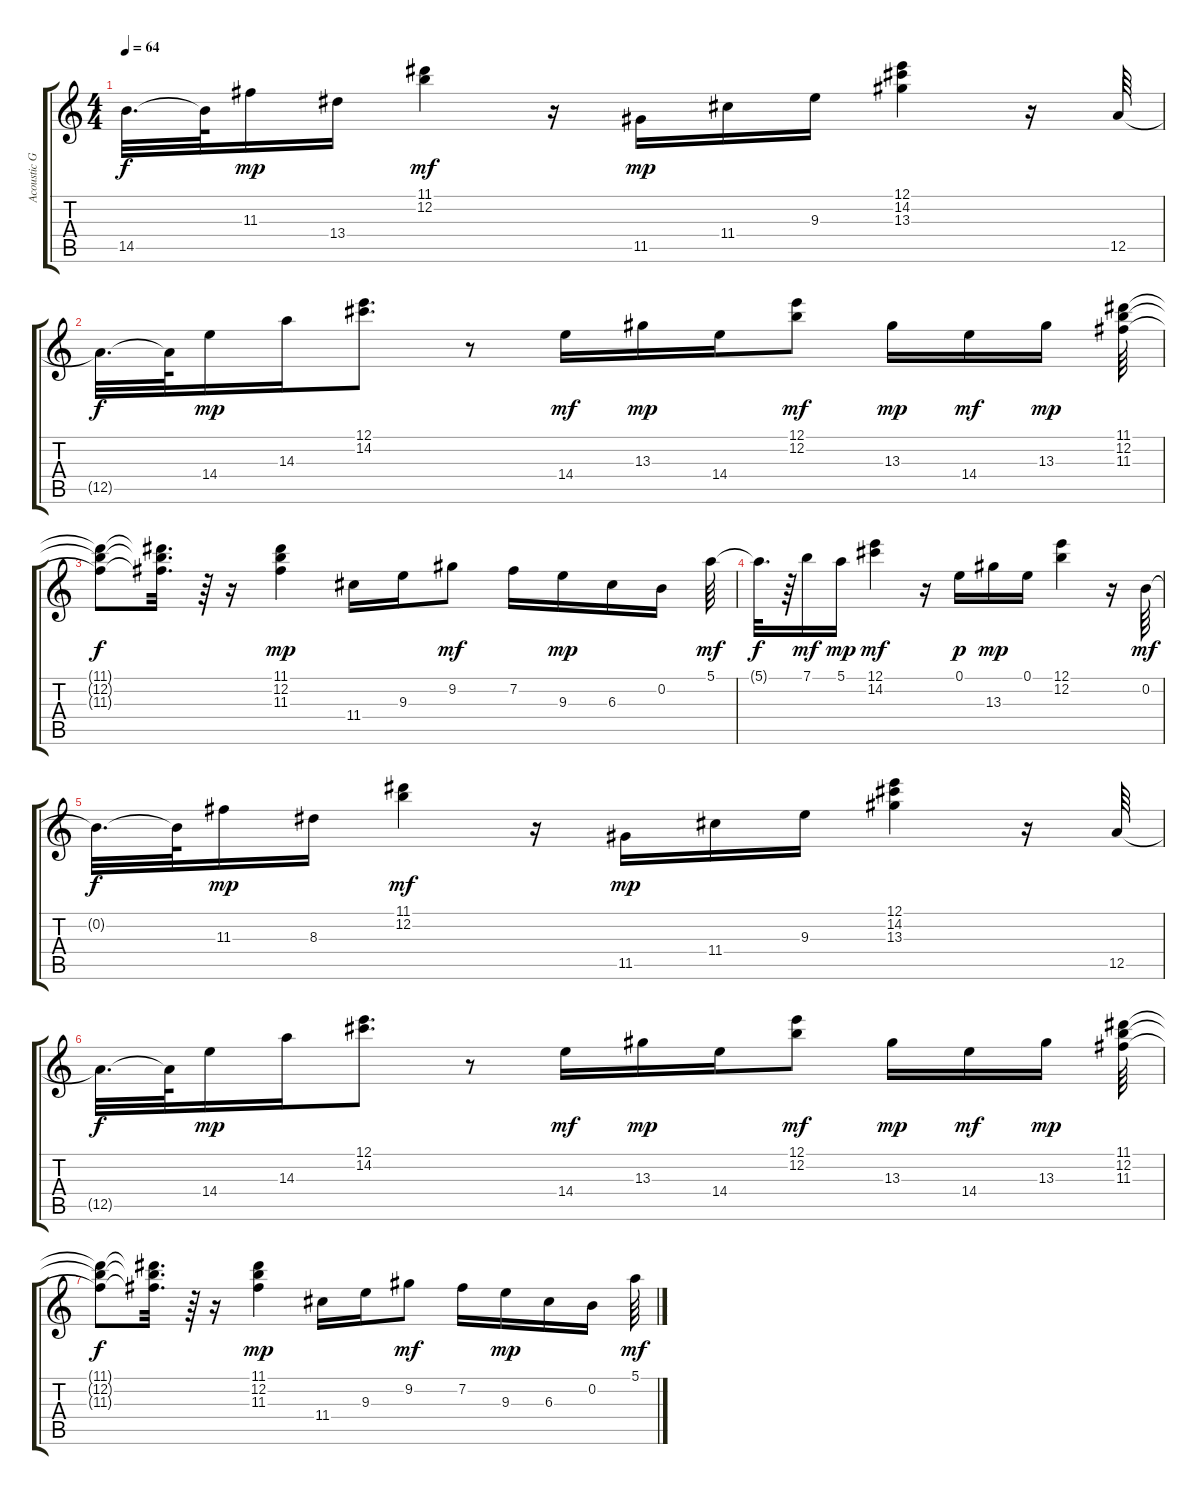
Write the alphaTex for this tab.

\track ("Acoustic Guitar" "Acoustic G") {instrument acousticguitarsteel}
\staff {score tabs}
\tuning (E4 B3 G3 D3 A2 E2) {hide}
\ts (4 4)
\tempo 64
\clef g2
\ks c
14.5{t}.32{d dy f} 14.5{t}.64 11.3.16{dy mp} 13.4.16 (11.1 12.2).4{dy mf} r.16 11.5.16{dy mp} 11.4.16 9.3.16 (12.1 14.2 13.3).4 r.16 12.5.64 |
12.5{t}.32{d dy f} 12.5{t}.64 14.4.16{dy mp} 14.3.16 (12.1 14.2).8{d} r.8 14.4.16{dy mf} 13.3.16{dy mp} 14.4.16 (12.1 12.2).8{dy mf} 13.3.16{dy mp} 14.4.16{dy mf} 13.3.16{dy mp} (11.1 12.2 11.3).64 |
(11.1{t} 12.2{t} 11.3{t}).8{dy f} (11.1{t} 12.2{t} 11.3{t}).32{d} r.64 r.16 (11.1 12.2 11.3).4{dy mp} 11.4.16 9.3.16 9.2.8{dy mf} 7.2.16 9.3.16{dy mp} 6.3.16 0.2.16 5.1.64{dy mf} |
5.1{t}.32{d dy f} r.64 7.1.16{dy mf} 5.1.16{dy mp} (12.1 14.2).4{dy mf} r.16 0.1.16{dy p} 13.3.16{dy mp} 0.1.16 (12.1 12.2).4 r.16 0.2.64{dy mf} |
0.2{t}.32{d dy f} 0.2{t}.64 11.3.16{dy mp} 8.3.16 (11.1 12.2).4{dy mf} r.16 11.5.16{dy mp} 11.4.16 9.3.16 (12.1 14.2 13.3).4 r.16 12.5.64 |
12.5{t}.32{d dy f} 12.5{t}.64 14.4.16{dy mp} 14.3.16 (12.1 14.2).8{d} r.8 14.4.16{dy mf} 13.3.16{dy mp} 14.4.16 (12.1 12.2).8{dy mf} 13.3.16{dy mp} 14.4.16{dy mf} 13.3.16{dy mp} (11.1 12.2 11.3).64 |
(11.1{t} 12.2{t} 11.3{t}).8{dy f} (11.1{t} 12.2{t} 11.3{t}).32{d} r.64 r.16 (11.1 12.2 11.3).4{dy mp} 11.4.16 9.3.16 9.2.8{dy mf} 7.2.16 9.3.16{dy mp} 6.3.16 0.2.16 5.1.64{dy mf}
